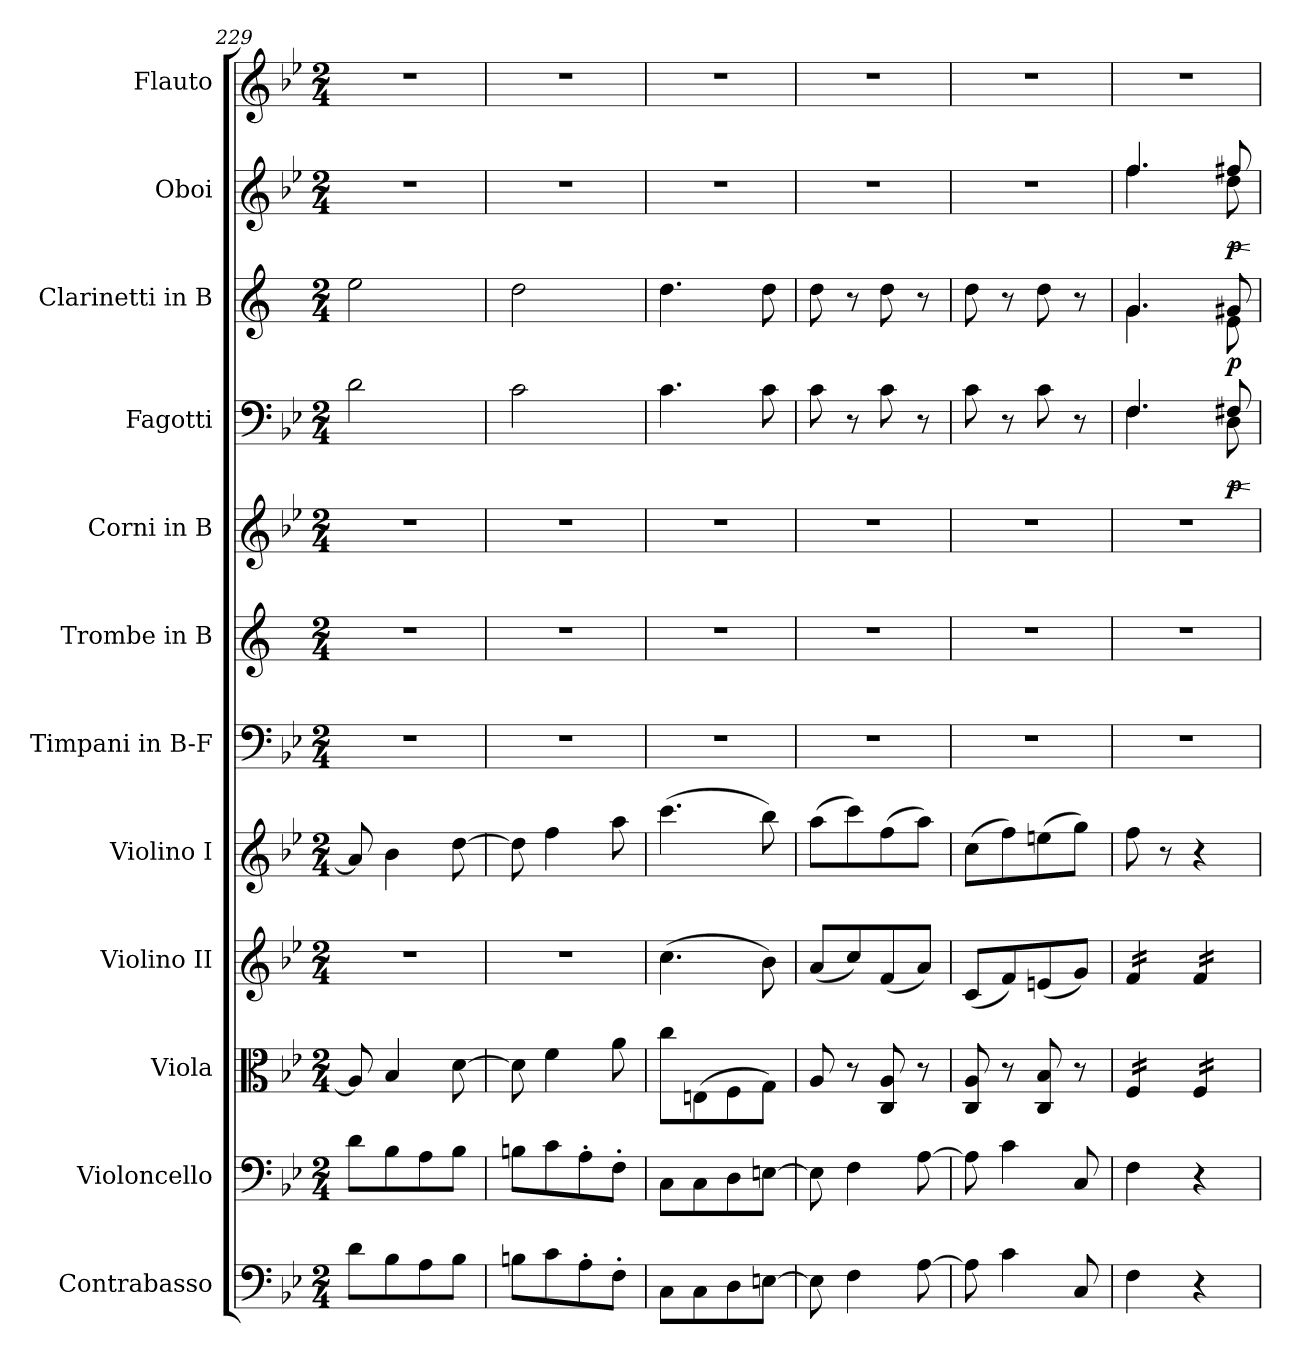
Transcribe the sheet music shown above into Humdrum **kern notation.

**kern	**kern	**kern	**kern	**kern	**kern	**kern	**kern	**kern	**dynam	**kern	**dynam	**kern	**dynam	**kern
*part12	*part11	*part10	*part9	*part8	*part7	*part6	*part5	*part4	*part4	*part3	*part3	*part2	*part2	*part1
*staff12	*staff11	*staff10	*staff9	*staff8	*staff7	*staff6	*staff5	*staff4	*staff4	*staff3	*staff3	*staff2	*staff2	*staff1
*I"Contrabasso	*I"Violoncello	*I"Viola	*I"Violino II	*I"Violino I	*I"Timpani in B-F	*I"Trombe in B	*I"Corni in B	*I"Fagotti	*	*I"Clarinetti in B	*	*I"Oboi	*	*I"Flauto
*	*	*	*	*	*I'Timp.	*I'Tr.	*I'Cor.	*I'Fag.	*	*I'Cl.	*	*I'Ob.	*	*I'Fl.
*clefF4	*clefF4	*clefC3	*clefG2	*clefG2	*clefF4	*clefG2	*clefG2	*clefF4	*	*clefG2	*	*clefG2	*	*clefG2
*ITrd7c12	*	*	*	*	*	*ITrd1c2	*ITrd8c14	*	*	*ITrd1c2	*	*	*	*
*k[b-e-]	*k[b-e-]	*k[b-e-]	*k[b-e-]	*k[b-e-]	*k[b-e-]	*k[b-e-]	*k[b-e-]	*k[b-e-]	*	*k[b-e-]	*	*k[b-e-]	*	*k[b-e-]
*M2/4	*M2/4	*M2/4	*M2/4	*M2/4	*M2/4	*M2/4	*M2/4	*M2/4	*	*M2/4	*	*M2/4	*	*M2/4
=229	=229	=229	=229	=229	=229	=229	=229	=229	=229	=229	=229	=229	=229	=229
8D\L	8d\L	8A/]	2r	8a/]	2r	2r	2r	2d\	.	2dd\	.	2r	.	2r
8BB-\	8B-\	4B-/	.	4b-\	.	.	.	.	.	.	.	.	.	.
8AA\	8A\	.	.	.	.	.	.	.	.	.	.	.	.	.
8BB-\J	8B-\J	[8d\	.	[8dd\	.	.	.	.	.	.	.	.	.	.
!!LO:PB:g=z
=230	=230	=230	=230	=230	=230	=230	=230	=230	=230	=230	=230	=230	=230	=230
8BBn\L	8Bn\L	8d\]	2r	8dd\]	2r	2r	2r	2c\	.	2cc\	.	2r	.	2r
8C\	8c\	4f\	.	4ff\	.	.	.	.	.	.	.	.	.	.
8AA'\	8A'\	.	.	.	.	.	.	.	.	.	.	.	.	.
8FF'\J	8F'\J	8a\	.	8aa\	.	.	.	.	.	.	.	.	.	.
=231	=231	=231	=231	=231	=231	=231	=231	=231	=231	=231	=231	=231	=231	=231
8CC\L	8C\L	8cc\L	(4.cc\	(4.ccc\	2r	2r	2r	4.c\	.	4.cc\	.	2r	.	2r
8CC\	8C\	(8En\	.	.	.	.	.	.	.	.	.	.	.	.
8DD\	8D\	8F\	.	.	.	.	.	.	.	.	.	.	.	.
[8EEn\J	[8En\J	8G\J)	8b-\)	8bb-\)	.	.	.	8c\	.	8cc\	.	.	.	.
=232	=232	=232	=232	=232	=232	=232	=232	=232	=232	=232	=232	=232	=232	=232
8EE\]	8E\]	8A/	(8a/L	(8aa\L	2r	2r	2r	8c\	.	8cc\	.	2r	.	2r
4FF\	4F\	8r	8cc/)	8ccc\)	.	.	.	8r	.	8r	.	.	.	.
.	.	8C/ 8A/	(8f/	(8ff\	.	.	.	8c\	.	8cc\	.	.	.	.
[8AA\	[8A\	8r	8a/J)	8aa\J)	.	.	.	8r	.	8r	.	.	.	.
=233	=233	=233	=233	=233	=233	=233	=233	=233	=233	=233	=233	=233	=233	=233
8AA\]	8A\]	8C/ 8A/	(8c/L	(8cc\L	2r	2r	2r	8c\	.	8cc\	.	2r	.	2r
4C\	4c\	8r	8f/)	8ff\)	.	.	.	8r	.	8r	.	.	.	.
.	.	8C/ 8B-/	(8en/	(8een\	.	.	.	8c\	.	8cc\	.	.	.	.
8CC/	8C/	8r	8g/J)	8gg\J)	.	.	.	8r	.	8r	.	.	.	.
=234	=234	=234	=234	=234	=234	=234	=234	=234	=234	=234	=234	=234	=234	=234
*	*	*	*	*	*	*	*	*^	*	*^	*	*^	*	*
*	*	*tremolo	*	*	*	*	*	*	*	*	*	*	*	*	*	*	*
*	*	*	*tremolo	*	*	*	*	*	*	*	*	*	*	*	*	*	*
4FF\	4F\	16F/LL	16f/LL	8ff\	2r	2r	2r	4.F/	4.F\	.	4.f/	4.f\	.	4.ff/	4.ff\	.	2r
.	.	16F/	16f/	.	.	.	.	.	.	.	.	.	.	.	.	.	.
.	.	16F/	16f/	8r	.	.	.	.	.	.	.	.	.	.	.	.	.
.	.	16F/JJ	16f/JJ	.	.	.	.	.	.	.	.	.	.	.	.	.	.
4r	4r	16F/LL	16f/LL	4r	.	.	.	.	.	.	.	.	.	.	.	.	.
.	.	16F/	16f/	.	.	.	.	.	.	.	.	.	.	.	.	.	.
!	!	!	!	!	!	!	!	!	!	!LO:HP:b	!	!	!	!	!	!LO:HP:b	!
!	!	!	!	!	!	!	!	!	!	!LO:DY:n=1:b	!	!	!LO:DY:b	!	!	!LO:DY:n=1:b	!
.	.	16F/	16f/	.	.	.	.	8F#X/	8D\	< p	8f#X/	8d\	p	8ff#X/	8dd\	< p	.
.	.	16F/JJ	16f/JJ	.	.	.	.	.	.	.	.	.	.	.	.	.	.
*	*	*	*Xtremolo	*	*	*	*	*	*	*	*	*	*	*	*	*	*
*	*	*Xtremolo	*	*	*	*	*	*	*	*	*	*	*	*	*	*	*
*	*	*	*	*	*	*	*	*v	*v	*	*	*	*	*v	*v	*	*
*	*	*	*	*	*	*	*	*	*	*v	*v	*	*	*	*
.	.	.	.	.	.	.	.	.	[	.	.	.	[	.
=	=	=	=	=	=	=	=	=	=	=	=	=	=	=
*-	*-	*-	*-	*-	*-	*-	*-	*-	*-	*-	*-	*-	*-	*-
